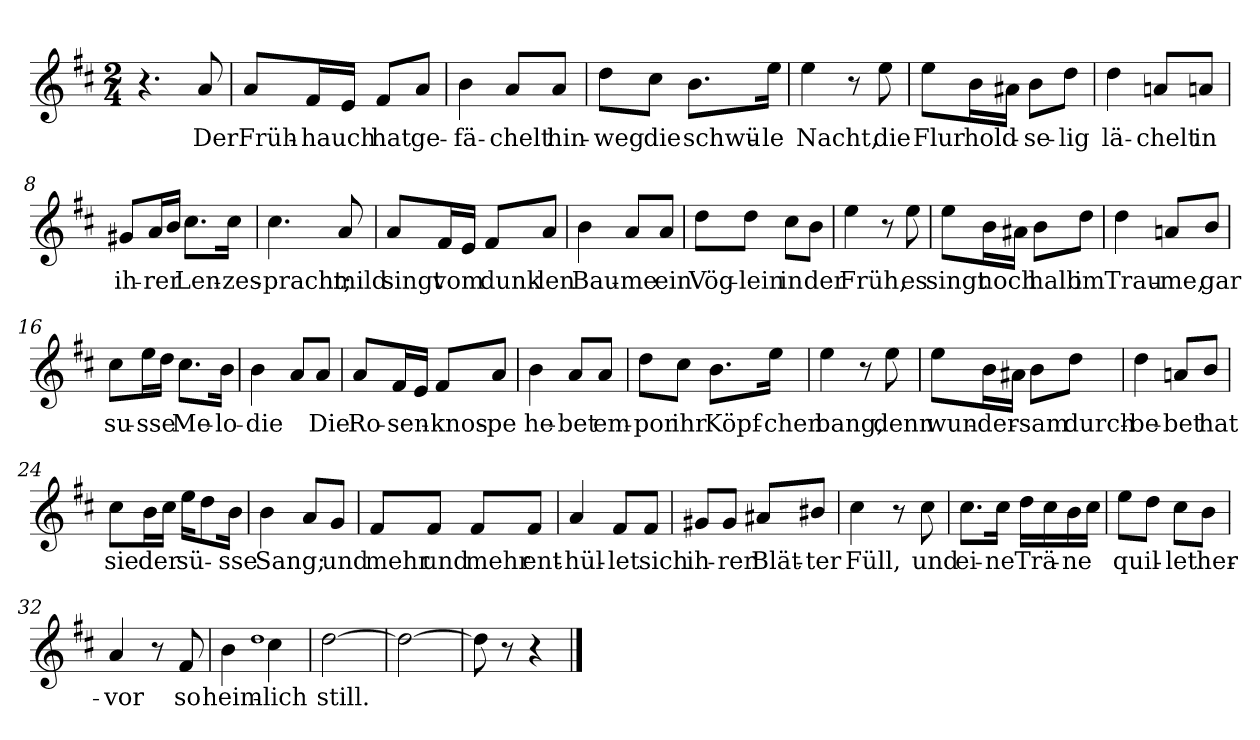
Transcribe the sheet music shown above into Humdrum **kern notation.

**kern	**text
*part1	*part1
*staff1	*staff1
*clefG2	*
*k[f#c#]	*
*M2/4	*
=1	=1
4.r	.
!	!LO:LY:b
8a/	Der
=2	=2
!	!LO:LY:b
8a/L	Früh-
!	!LO:LY:b
16f#/L	-hauch
16e/JJ	.
!	!LO:LY:b
8f#/L	hat
!	!LO:LY:b
8a/J	ge-
=3	=3
!	!LO:LY:b
4b\	-fä-
!	!LO:LY:b
8a/L	-chelt
!	!LO:LY:b
8a/J	hin-
=4	=4
!	!LO:LY:b
8dd\L	-weg
!	!LO:LY:b
8cc#\J	die
!	!LO:LY:b
8.b\L	schwü-
!	!LO:LY:b
16ee\Jk	-le
=5	=5
!	!LO:LY:b
4ee\	Nacht,
8r	.
!	!LO:LY:b
8ee\	die
=6	=6
!	!LO:LY:b
8ee\L	Flur
!	!LO:LY:b
16b\L	hold-
16a#X\JJ	.
!	!LO:LY:b
8b\L	-se-
!	!LO:LY:b
8dd\J	-lig
=7	=7
!	!LO:LY:b
4dd\	lä-
!	!LO:LY:b
8an/L	-chelt
!	!LO:LY:b
8an/J	in
!!LO:LB:g=z
=8	=8
!	!LO:LY:b
8g#X/L	ih-
!	!LO:LY:b
16a/L	-rer
16b/JJ	.
!	!LO:LY:b
8.cc#\L	Len-
!	!LO:LY:b
16cc#\Jk	-zes-
=9	=9
!	!LO:LY:b
4.cc#\	pracht;
!	!LO:LY:b
8a/	mild
=10	=10
!	!LO:LY:b
8a/L	singt
!	!LO:LY:b
16f#/L	vom
16e/JJ	.
!	!LO:LY:b
8f#/L	dunk-
!	!LO:LY:b
8a/J	-len
=11	=11
!	!LO:LY:b
4b\	Bau-
!	!LO:LY:b
8a/L	-me
!	!LO:LY:b
8a/J	ein
=12	=12
!	!LO:LY:b
8dd\L	Vög-
!	!LO:LY:b
8dd\J	-lein
!	!LO:LY:b
8cc#\L	in
!	!LO:LY:b
8b\J	der
=13	=13
!	!LO:LY:b
4ee\	Früh,
8r	.
!	!LO:LY:b
8ee\	es
=14	=14
!	!LO:LY:b
8ee\L	singt
!	!LO:LY:b
16b\L	noch
16a#X\JJ	.
!	!LO:LY:b
8b\L	halb
!	!LO:LY:b
8dd\J	im
!!LO:LB:g=z
=15	=15
!	!LO:LY:b
4dd\	Trau-
!	!LO:LY:b
8an/L	-me,
!	!LO:LY:b
8b/J	gar
=16	=16
!	!LO:LY:b
8cc#\L	su-
!	!LO:LY:b
16ee\L	-sse
16dd\JJ	.
!	!LO:LY:b
8.cc#\L	Me-
!	!LO:LY:b
16b\Jk	-lo-
=17	=17
!	!LO:LY:b
4b\	-die
8a/L	.
!	!LO:LY:b
8a/J	Die
=18	=18
!	!LO:LY:b
8a/L	Ro-
!	!LO:LY:b
16f#/L	-sen-
16e/JJ	.
!	!LO:LY:b
8f#/L	-knos-
!	!LO:LY:b
8a/J	-pe
=19	=19
!	!LO:LY:b
4b\	he-
!	!LO:LY:b
8a/L	-bet
!	!LO:LY:b
8a/J	em-
=20	=20
!	!LO:LY:b
8dd\L	-por
!	!LO:LY:b
8cc#\J	ihr
!	!LO:LY:b
8.b\L	Köpf-
!	!LO:LY:b
16ee\Jk	-chen
=21	=21
!	!LO:LY:b
4ee\	bang,
8r	.
!	!LO:LY:b
8ee\	denn
!!LO:LB:g=z
=22	=22
!	!LO:LY:b
8ee\L	wun-
!	!LO:LY:b
16b\L	-der-
16a#X\JJ	.
!	!LO:LY:b
8b\L	-sam
!	!LO:LY:b
8dd\J	durch-
=23	=23
!	!LO:LY:b
4dd\	-be-
!	!LO:LY:b
8an/L	-bet
!	!LO:LY:b
8b/J	hat
=24	=24
!	!LO:LY:b
8cc#\L	sie
!	!LO:LY:b
16b\L	der
16cc#\JJ	.
!	!LO:LY:b
16ee\KL	sü-
8dd\	.
!	!LO:LY:b
16b\Jk	-sse
=25	=25
!	!LO:LY:b
4b\	Sang;
8a/L	.
!	!LO:LY:b
8g/J	und
=26	=26
!	!LO:LY:b
8f#/L	mehr
!	!LO:LY:b
8f#/J	und
!	!LO:LY:b
8f#/L	mehr
!	!LO:LY:b
8f#/J	ent-
=27	=27
!	!LO:LY:b
4a/	-hül-
!	!LO:LY:b
8f#/L	-let
!	!LO:LY:b
8f#/J	sich
=28	=28
!	!LO:LY:b
8g#X/L	ih-
!	!LO:LY:b
8g#/J	-rer
!	!LO:LY:b
8a#X/L	Blät-
!	!LO:LY:b
8b#X/J	-ter
!!LO:LB:g=z
=29	=29
!	!LO:LY:b
4cc#\	Füll,
8r	.
!	!LO:LY:b
8cc#\	und
=30	=30
!	!LO:LY:b
8.cc#\L	ei-
!	!LO:LY:b
16cc#\Jk	-ne
!	!LO:LY:b
16dd\LL	Trä-
16cc#\	.
!	!LO:LY:b
16b\	-ne
16cc#\JJ	.
=31	=31
!	!LO:LY:b
8ee\L	quil-
8dd\J	.
!	!LO:LY:b
8cc#\L	-let
!	!LO:LY:b
8b\J	her-
=32	=32
!	!LO:LY:b
4a/	-vor
8r	.
!	!LO:LY:b
8f#/	so
=33	=33
!	!LO:LY:b
4b\	heim-
1qdd	.
!	!LO:LY:b
4cc#\	-lich
=34	=34
!	!LO:LY:b
[2dd\	still.
=35	=35
2dd\_	.
=36	=36
8dd\]	.
8r	.
4r	.
==	==
*-	*-
